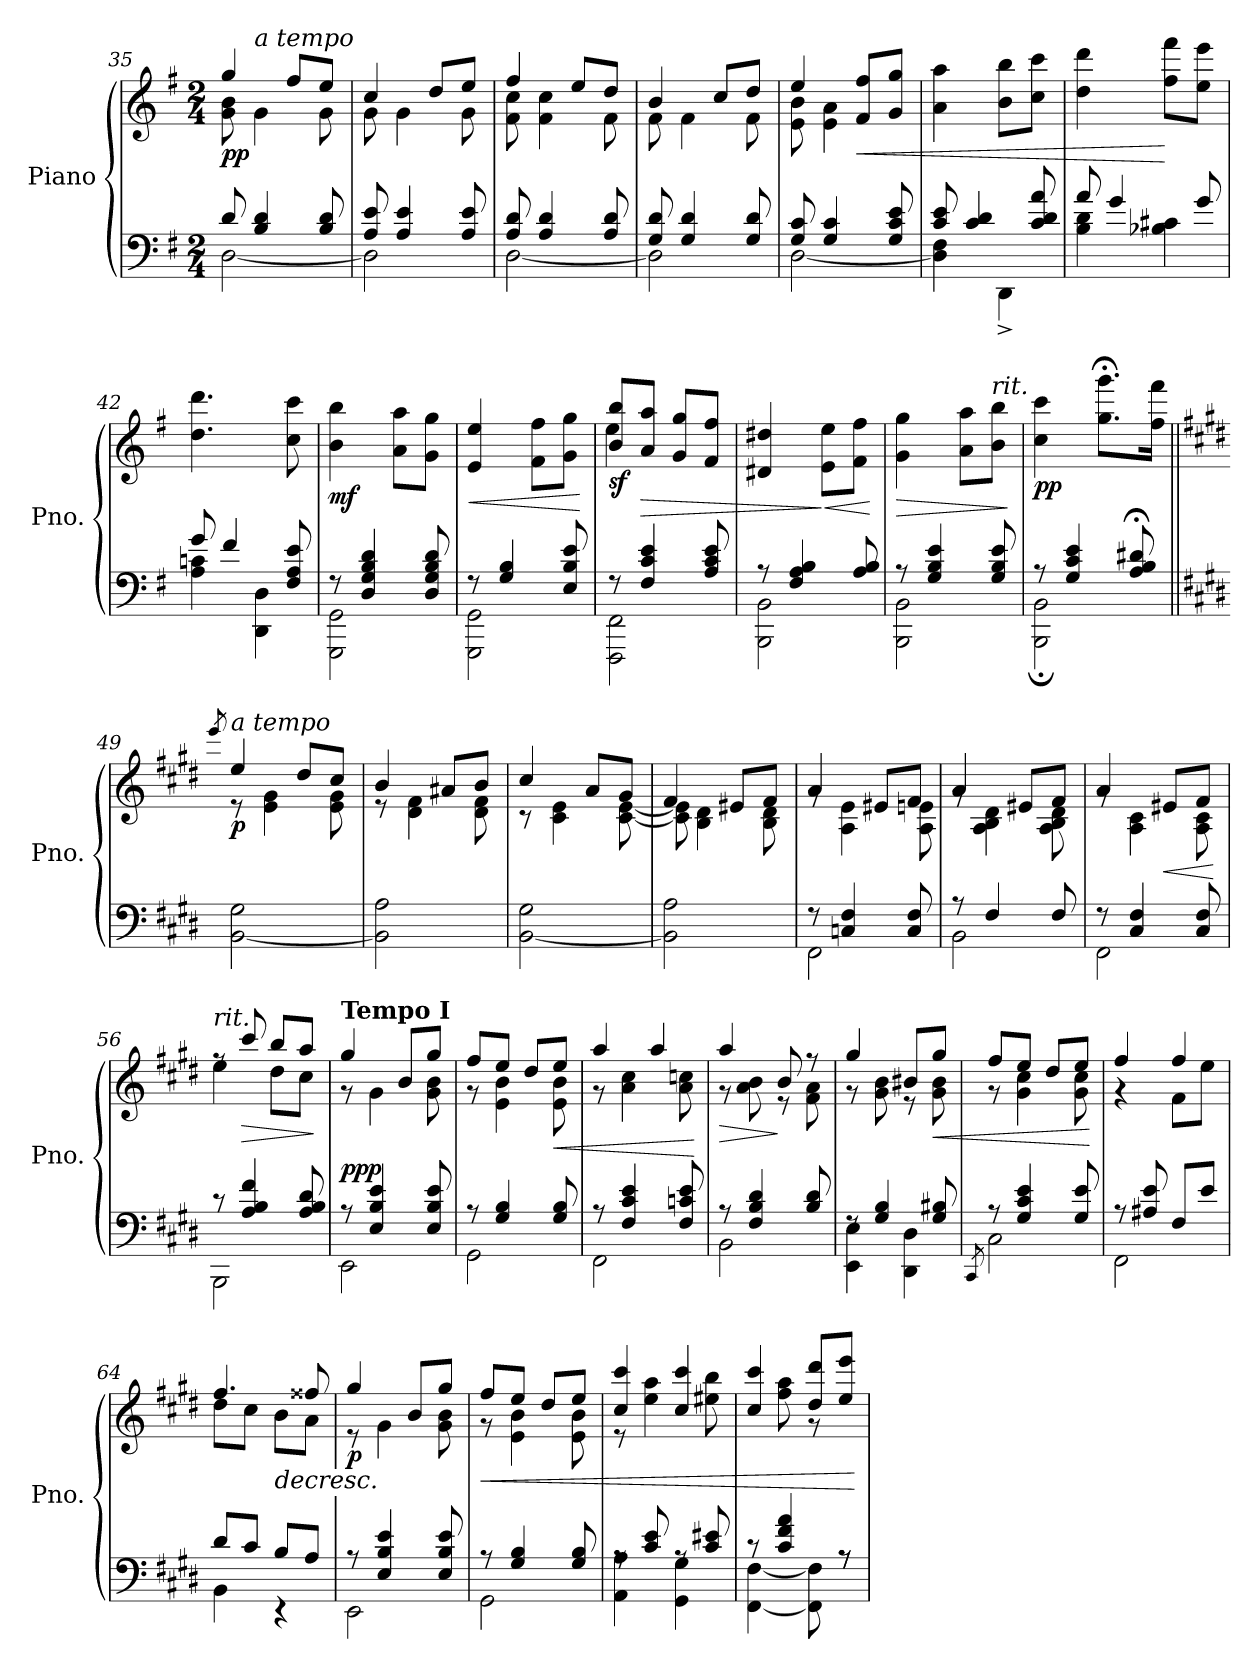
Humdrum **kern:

**kern	**kern	**dynam
*part1	*part1	*part1
*staff2	*staff1	*staff1/2
*I"Piano	*	*
*I'Pno.	*	*
*clefF4	*clefG2	*
*k[f#]	*k[f#]	*
*M2/4	*M2/4	*
*MM66	*MM66	*
=35	=35	=35
*^	*^	*
!	!	!	!	!LO:DY:b
8d/	[2D\	4gg/	8g\ 8b\	pp
*	*	*MM72	*	*
!	!	!	!LO:TX:a:i:t=a tempo	!
4B/ 4d/	.	.	4g\	.
.	.	8ff#/L	.	.
8B/ 8d/	.	8ee/J	8g\	.
!!LO:LB:g=z	!!
=36	=36	=36	=36	=36
8A/ 8e/	2D\]	4cc/	8g\	.
4A/ 4e/	.	.	4g\	.
.	.	8dd/L	.	.
8A/ 8e/	.	8ee/J	8g\	.
=37	=37	=37	=37	=37
8A/ 8d/	[2D\	4ff#/	8f#\ 8cc\	.
4A/ 4d/	.	.	4f#\ 4cc\	.
.	.	8ee/L	.	.
8A/ 8d/	.	8dd/J	8f#\	.
=38	=38	=38	=38	=38
8G/ 8d/	2D\]	4b/	8f#\	.
4G/ 4d/	.	.	4f#\	.
.	.	8cc/L	.	.
8G/ 8d/	.	8dd/J	8f#\	.
=39	=39	=39	=39	=39
8G/ 8c/	[2D\	4ee/	8e\ 8b\	.
4G/ 4c/	.	.	4e\ 4a\	.
!	!	!	!	!LO:HP:b
.	.	8f#/ 8ff#/L	.	<
8G/ 8c/ 8e/	.	8g/ 8gg/J	8ryy	.
*	*	*v	*v	*
=40	=40	=40	=40
8c/ 8e/	4D\] 4F#\	4a\ 4aa\	.
4c/ 4d/	.	.	.
.	4DD^\	8b\ 8bb\L	.
8c/ 8d/ 8a/	.	8cc\ 8ccc\J	.
=41	=41	=41	=41
*	*	*MM68	*
8a/	4B\ 4d\	4dd\ 4ddd\	.
4g/	.	.	.
*	*	*MM63	*
.	4B-X\ 4c#X\	8ff#\ 8fff#\L	[
8g/	.	8ee\ 8eee\J	.
!!LO:LB:g=z
=42	=42	=42	=42
*	*	*MM70	*
8g/	4A\ 4cn\	4.dd\ 4.ddd\	.
4f#/	.	.	.
.	4DD\ 4D\	.	.
8F#/ 8A/ 8e/	.	8cc\ 8ccc\	.
=43	=43	=43	=43
*	*	*MM72	*
!	!	!	!LO:DY:b
8r	2GGG\ 2GG\	4b\ 4bb\	mf
4D/ 4G/ 4B/ 4d/	.	.	.
.	.	8a\ 8aa\L	.
8D/ 8G/ 8B/ 8d/	.	8g\ 8gg\J	.
=44	=44	=44	=44
!	!	!	!LO:HP:b
8r	2GGG\ 2GG\	4e/ 4ee/	<
4G/ 4B/	.	.	.
.	.	8f#\ 8ff#\L	.
8E/ 8B/ 8e/	.	8g\ 8gg\J	.
*v	*v	*	*
.	.	[
=45	=45	=45
*	*MM74	*
*^	*^	*
!	!	!	!	!LO:DY:b
8r	2FFF#\ 2FF#\	8b/ 8bb/L	4ee\	sf
!	!	!	!	!LO:HP:b
4F#/ 4c/ 4e/	.	8a/ 8aa/J	.	>
.	.	8g/ 8gg/L	4ryy	.
8A/ 8c/ 8e/	.	8f#/ 8ff#/J	.	.
*	*	*v	*v	*
=46	=46	=46	=46
*	*	*MM72	*
8r	2BBB\ 2BB\	4d#X/ 4dd#X/	.
4F#/ 4A/ 4B/	.	.	.
*	*	*MM68	*
!	!	!	!LO:HP:n=1:b
.	.	8e\ 8ee\L	] <
8A/ 8B/	.	8f#\ 8ff#\J	.
*v	*v	*	*
.	.	[
=47	=47	=47
*^	*	*
!	!	!	!LO:HP:b
8r	2BBB\ 2BB\	4g\ 4gg\	>
4G/ 4B/ 4e/	.	.	.
.	.	8a\ 8aa\L	.
*	*	*MM63	*
!	!	!LO:TX:a:i:t=rit.	!
8G/ 8B/ 8e/	.	8b\ 8bb\J	.
*v	*v	*	*
.	.	]
!!LO:LB:g=z
=48	=48	=48
*	*MM60	*
*^	*	*
!	!	!	!LO:DY:b
8r	2BBB\; 2BB\;	4cc\ 4ccc\	pp
4G/ 4c/ 4e/	.	.	.
*	*	*MM54	*
.	.	8.gg\;< 8.ggg\;<L	.
8A/;< 8B/;< 8d#X/;<	.	.	.
*	*	*MM48	*
.	.	16ff#\ 16fff#\Jk	.
*v	*v	*	*
=49||	=49||	=49||
*k[f#c#g#d#]	*k[f#c#g#d#]	*
*	*MM58	*
.	8qeee/	.
*	*^	*
!	!LO:TX:a:i:t=a tempo	!	!
!	!	!	!LO:DY:b
[2BB\ 2G#\	4ee/	8r	p
*	*MM68	*	*
.	.	4e\ 4g#\	.
*	*MM72	*	*
.	8dd#/L	.	.
.	8cc#/J	8e\ 8g#\	.
=50	=50	=50	=50
2BB\] 2A\	4b/	8r	.
.	.	4d#\ 4f#\	.
.	8a#X/L	.	.
.	8b/J	8d#\ 8f#\	.
=51	=51	=51	=51
[2BB\ 2G#\	4cc#/	8r	.
.	.	4c#\ 4e\	.
.	8a/L	.	.
.	8g#/J	[8c#\ [8e\	.
=52	=52	=52	=52
2BB\] 2A\	4f#/	8c#\] 8e\]	.
.	.	4B\ 4d#\	.
.	8e#X/L	.	.
.	8f#/J	8B\ 8d#\	.
=53	=53	=53	=53
*	*MM74	*	*
*^	*	*	*
8r	2FF#\	4a/	8rg	.
4Cn/ 4F#/	.	.	4A\ 4e\	.
.	.	8e#X/L	.	.
8C/ 8F#/	.	8f#/J	8A\ 8en\	.
!!LO:PB:g=z	!!
=54	=54	=54	=54	=54
*	*	*MM72	*	*
8r	2BB\	4a/	8rg	.
4F#/	.	.	4A\ 4B\ 4d#\	.
.	.	8e#X/L	.	.
8F#/	.	8f#/J	8A\ 8B\ 8d#\	.
=55	=55	=55	=55	=55
*	*	*MM70	*	*
8r	2FF#\	4a/	8rg	.
4C#/ 4F#/	.	.	4A\ 4c#\	.
!	!	!	!	!LO:HP:b
.	.	8e#X/L	.	<
8C#/ 8F#/	.	8f#/J	8A\ 8c#\	.
*v	*v	*	*	*
*	*v	*v	*
.	.	[
=56	=56	=56
*	*MM63	*
*^	*^	*
!	!	!LO:TX:a:i:t=rit.	!	!
8r	2BBB\	8rff	4ee\	.
*	*	*MM58	*	*
!	!	!	!	!LO:HP:b
4A/ 4B/ 4f#/	.	8ccc#/	.	>
*	*	*MM54	*	*
.	.	8bb/L	8dd#\L	.
8A/ 8B/ 8d#/	.	8aa/J	8cc#\J	.
*v	*v	*	*	*
*	*v	*v	*
.	.	]
=57	=57	=57
*	*MM58	*
*^	*^	*
!	!	!LO:TX:a:B:t=Tempo I	!	!
!	!	!	!	!LO:DY:a=2
!	!	!	!	!LO:DY:n=1:a
8r	2EE\	4gg#/	8r	pp p
*	*	*MM63	*	*
4E/ 4B/ 4e/	.	.	4g#\	.
*	*	*MM72	*	*
.	.	8b/L	.	.
8E/ 8B/ 8e/	.	8gg#/J	8g#\ 8b\	.
=58	=58	=58	=58	=58
8r	2GG#\	8ff#/L	8r	.
4G#/ 4B/	.	8ee/J	4e\ 4b\	.
.	.	8dd#/L	.	.
!	!	!	!	!LO:HP:b
8G#/ 8B/	.	8ee/J	8e\ 8b\	<
=59	=59	=59	=59	=59
8r	2FF#\	4aa/	8r	.
4F#/ 4c#/ 4e/	.	.	4a\ 4cc#\	.
*	*	*MM68	*	*
.	.	4aa/	.	.
8F#/ 8cn/ 8e/	.	.	8a\ 8ccn\	.
*v	*v	*	*	*
*	*v	*v	*
.	.	[
!!LO:LB:g=z
=60	=60	=60
*	*MM63	*
*^	*	*
!	!	!	!LO:HP:b
*	*	*^	*
8r	2BB\	4aa/	8r	>
4F#/ 4B/ 4d#/	.	.	8a\ 8b\	.
.	.	8b/	8r	]
8B/ 8d#/	.	8r	8f#\ 8a\	.
=61	=61	=61	=61	=61
*	*	*MM72	*	*
8rF	4EE\ 4E\	4gg#/	8r	.
4G#/ 4B/	.	.	8g#\ 8b\	.
.	4DD#\ 4D#\	8b#X/L	8r	.
!	!	!	!	!LO:HP:b
8G#/ 8B#X/	.	8gg#/J	8g#\ 8b#\	<
=62	=62	=62	=62	=62
*	*	*MM74	*	*
.	8qCC#/	.	.	.
8r	2C#\	8ff#/L	8r	.
4G#/ 4c#/ 4e/	.	8ee/J	4g#\ 4cc#\	.
.	.	8dd#/L	.	.
8G#/ 8e/	.	8ee/J	8g#\ 8cc#\	.
*v	*v	*	*	*
*	*v	*v	*
.	.	[
=63	=63	=63
*^	*^	*
8r	2FF#\	4ff#/	4r	.
8A#X/ 8e/	.	.	.	.
*	*	*MM72	*	*
8F#/L	.	4ff#/	8f#\L	.
8e/J	.	.	8ee\J	.
=64	=64	=64	=64	=64
*	*	*MM68	*	*
8d#/L	4BB\	4.ff#/	8dd#\L	.
8c#/J	.	.	8cc#\J	.
!	!	!	!	!LO:HP:b
8B/L	4r	.	8b\L	>
*	*	*MM63	*	*
8A/J	.	8ff##X/	8a\J	.
=65	=65	=65	=65	=65
*	*	*MM72	*	*
!	!	!	!	!LO:DY:b
8r	2EE\	4gg#/	8r	p
4E/ 4B/ 4e/	.	.	4g#\	.
.	.	8b/L	.	.
8E/ 8B/ 8e/	.	8gg#/J	8g#\ 8b\	.
!!LO:LB:g=z	!!
=66	=66	=66	=66	=66
!	!	!	!	!LO:HP:b
8r	2GG#\	8ff#/L	8r	<
4G#/ 4B/	.	8ee/J	4e\ 4b\	.
.	.	8dd#/L	.	.
8G#/ 8B/	.	8ee/J	8e\ 8b\	.
=67	=67	=67	=67	=67
*	*	*MM74	*	*
8rA	4AA\ 4A\	4cc#/ 4ccc#/	8r	.
8c#/ 8e/	.	.	4ee\ 4aa\	.
8rA	4GG#\ 4G#\	4cc#/ 4ccc#/	.	]
8c#/ 8e#X/	.	.	8ee#X\ 8bb\	.
=68	=68	=68	=68	=68
8rc	[4FF#\ [4F#\	4cc#/ 4ccc#/	8ryy	.
4c#/ 4f#/ 4a/	.	.	8ff#\ 8aa\	.
*	*	*MM72	*	*
.	8FF#\] 8F#\]	8dd#/ 8ddd#/L	8rg	.
8rA	8rA	8ee/ 8eee/J	8ryy	.
*v	*v	*	*	*
*	*v	*v	*
.	.	[
=	=	=
*-	*-	*-
